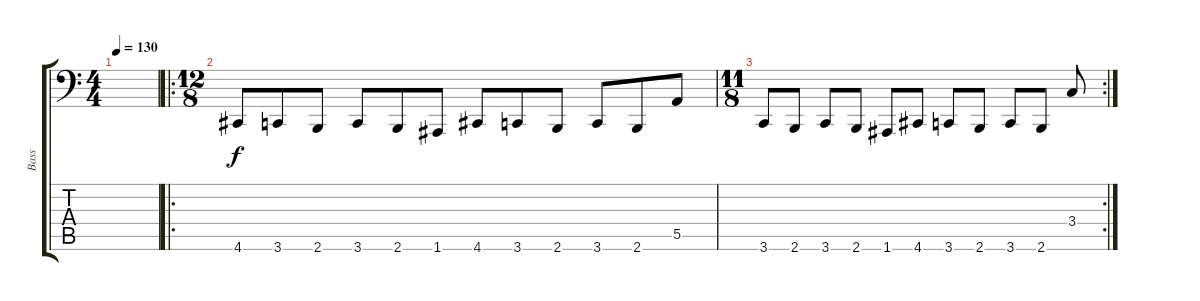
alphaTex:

\track ("Bass" "Bass") {instrument electricbassfinger}
\staff {score tabs}
\tuning (B2 G2 D2 A1 E1 A0) {hide}
\ts (4 4)
\tempo 130
\clef f4
\ks c
|
\ro
\ts (12 8)
4.6.8 3.6.8 2.6.8 3.6.8 2.6.8 1.6.8 4.6.8 3.6.8 2.6.8 3.6.8 2.6.8 5.5.8 |
\rc 2
\ts (11 8)
3.6.8 2.6.8 3.6.8 2.6.8 1.6.8 4.6.8 3.6.8 2.6.8 3.6.8 2.6.8 3.4.8
